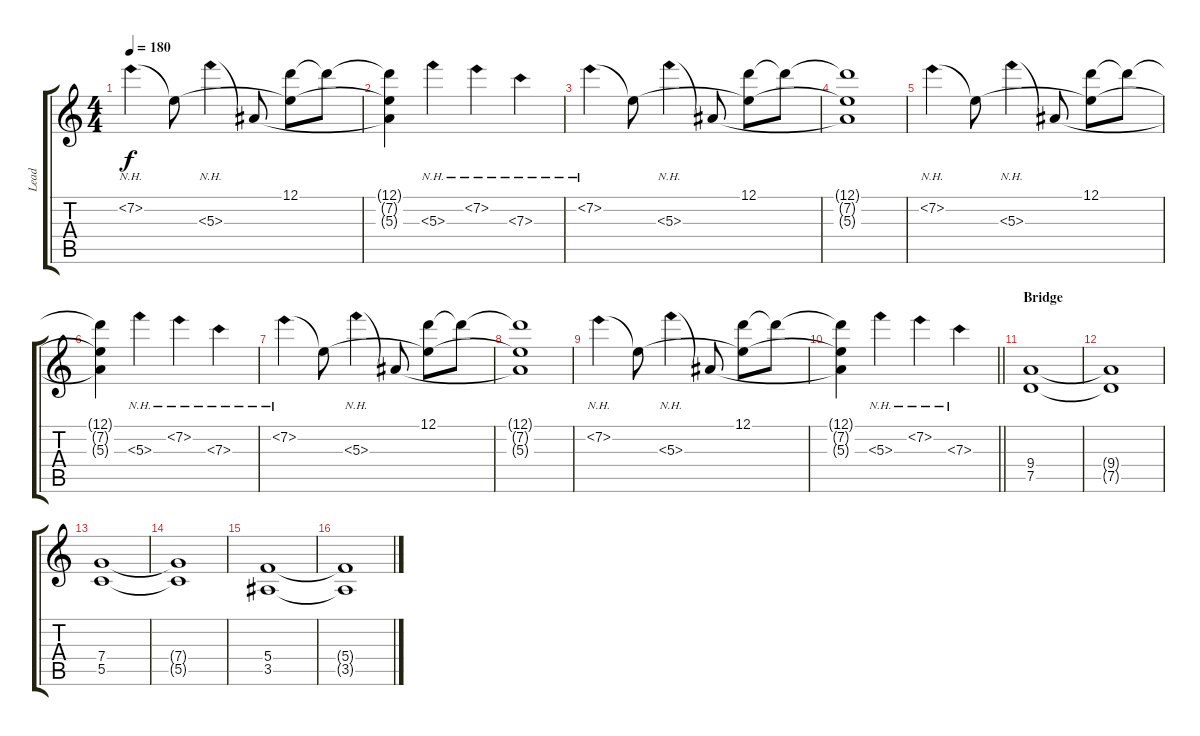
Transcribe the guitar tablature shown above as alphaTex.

\track ("Lead" "Lead") {instrument distortionguitar}
\staff {score tabs}
\tuning (D4 A3 F3 C3 G2 C2) {hide}
\ts (4 4)
\tempo 180
\clef g2
\ks c
7.2{nh}.4{dy f} 7.2{t}.8 5.3{nh}.4 5.3{t}.8 (12.1 7.2{t}).8 12.1{t}.8 |
(12.1{t} 7.2{t} 5.3{t}).4 5.3{nh}.4 7.2{nh}.4 7.3{nh}.4 |
7.2{nh}.4 7.2{t}.8 5.3{nh}.4 5.3{t}.8 (12.1 7.2{t}).8 12.1{t}.8 |
(12.1{t} 7.2{t} 5.3{t}).1 |
7.2{nh}.4 7.2{t}.8 5.3{nh}.4 5.3{t}.8 (12.1 7.2{t}).8 12.1{t}.8 |
(12.1{t} 7.2{t} 5.3{t}).4 5.3{nh}.4 7.2{nh}.4 7.3{nh}.4 |
7.2{nh}.4 7.2{t}.8 5.3{nh}.4 5.3{t}.8 (12.1 7.2{t}).8 12.1{t}.8 |
(12.1{t} 7.2{t} 5.3{t}).1 |
7.2{nh}.4 7.2{t}.8 5.3{nh}.4 5.3{t}.8 (12.1 7.2{t}).8 12.1{t}.8 |
\barLineRight lightlight
(12.1{t} 7.2{t} 5.3{t}).4 5.3{nh}.4 7.2{nh}.4 7.3{nh}.4 |
\section ("" "Bridge")
(9.4 7.5).1 |
(9.4{t} 7.5{t}).1 |
(7.4 5.5).1 |
(7.4{t} 5.5{t}).1 |
(5.4 3.5).1 |
(5.4{t} 3.5{t}).1
